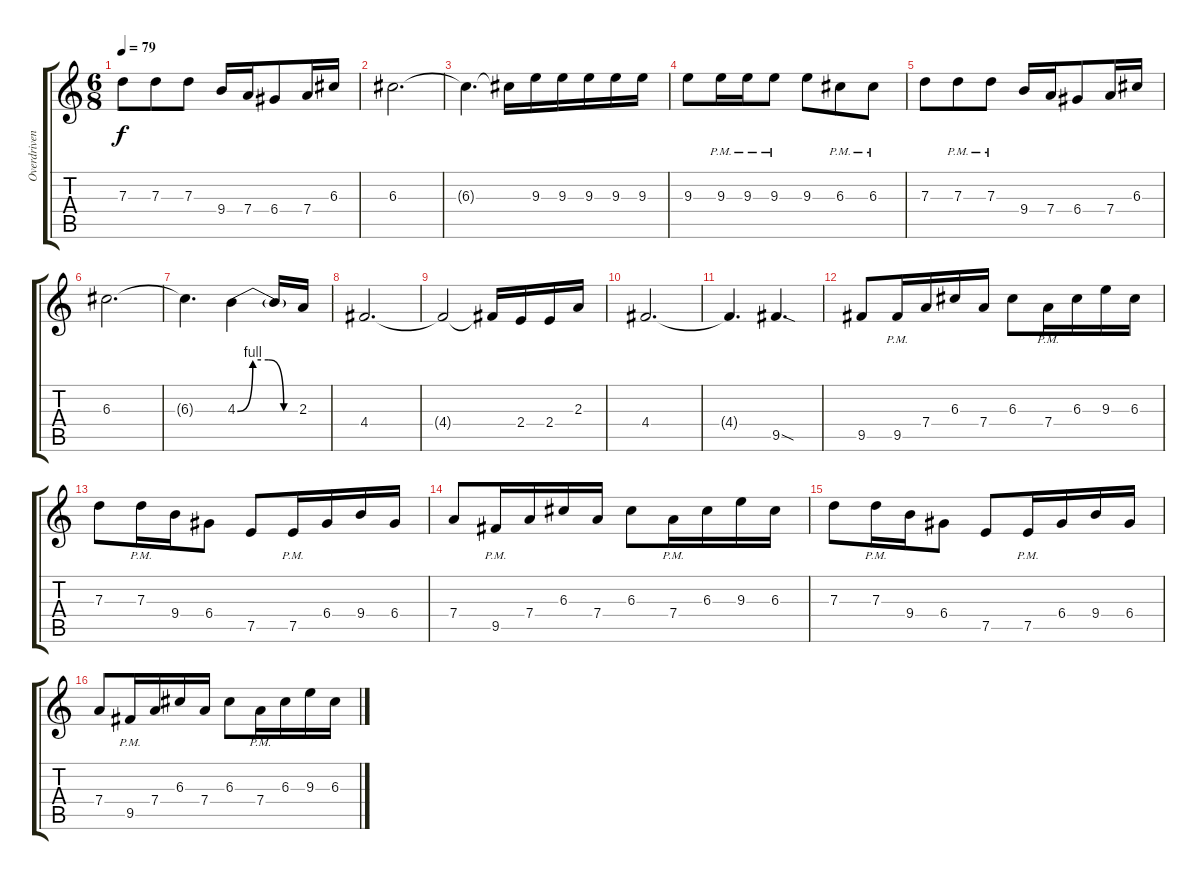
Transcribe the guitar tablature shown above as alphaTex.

\track ("Overdriven Guitar I" "Overdriven") {instrument overdrivenguitar}
\staff {score tabs}
\tuning (E4 B3 G3 D3 A2 E2) {hide}
\ts (6 8)
\tempo 79
\clef g2
\ks c
7.3.8{dy f} 7.3.8 7.3.8 9.4.16 7.4.16 6.4.8 7.4.16 6.3.16 |
6.3.2{d} |
6.3{t}.4{d} 6.3{t}.16 9.3.16 9.3.16 9.3.16 9.3.16 9.3.16 |
9.3.8 9.3{pm}.16 9.3{pm}.16 9.3{pm}.8 9.3.8 6.3{pm}.8 6.3{pm}.8 |
7.3.8 7.3{pm}.8 7.3{pm}.8 9.4.16 7.4.16 6.4.8 7.4.16 6.3.16 |
6.3.2{d} |
6.3{t}.4{d} 4.3{be (custom 0 0 15 4 30 4 45 0 60 0)}.4 4.3{t}.16 2.3.16 |
4.4.2{d} |
4.4{t}.2 4.4{t}.16 2.4.16 2.4.16 2.3.16 |
4.4.2{d} |
4.4{t}.4{d} 9.5{sod}.4{d} |
9.5.8 9.5{pm}.16 7.4.16 6.3.16 7.4.16 6.3.8 7.4{pm}.16 6.3.16 9.3.16 6.3.16 |
7.3.8 7.3{pm}.16 9.4.16 6.4.8 7.5.8 7.5{pm}.16 6.4.16 9.4.16 6.4.16 |
7.4.8 9.5{pm}.16 7.4.16 6.3.16 7.4.16 6.3.8 7.4{pm}.16 6.3.16 9.3.16 6.3.16 |
7.3.8 7.3{pm}.16 9.4.16 6.4.8 7.5.8 7.5{pm}.16 6.4.16 9.4.16 6.4.16 |
7.4.8 9.5{pm}.16 7.4.16 6.3.16 7.4.16 6.3.8 7.4{pm}.16 6.3.16 9.3.16 6.3.16
